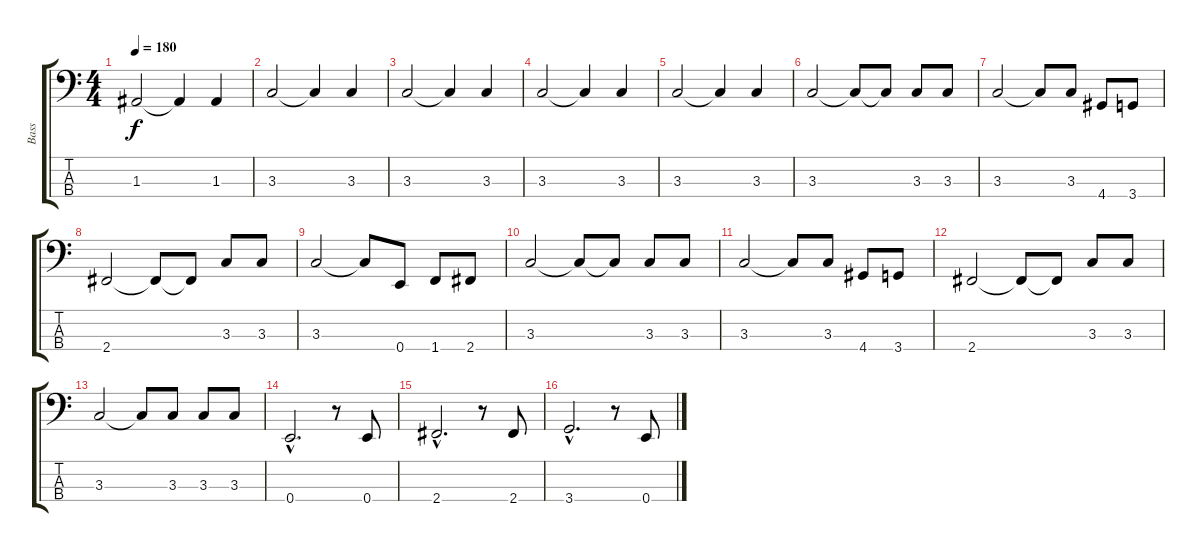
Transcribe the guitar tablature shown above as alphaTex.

\track ("Bass" "Bass") {instrument electricbasspick}
\staff {score tabs}
\tuning (G2 D2 A1 E1) {hide}
\ts (4 4)
\tempo 180
\clef f4
\ks c
1.3.2{dy f} 1.3{t}.4 1.3.4 |
3.3.2 3.3{t}.4 3.3.4 |
3.3.2 3.3{t}.4 3.3.4 |
3.3.2 3.3{t}.4 3.3.4 |
3.3.2 3.3{t}.4 3.3.4 |
3.3.2 3.3{t}.8 3.3{t}.8 3.3.8 3.3.8 |
3.3.2 3.3{t}.8 3.3.8 4.4.8 3.4.8 |
2.4.2 2.4{t}.8 2.4{t}.8 3.3.8 3.3.8 |
3.3.2 3.3{t}.8 0.4.8 1.4.8 2.4.8 |
3.3.2 3.3{t}.8 3.3{t}.8 3.3.8 3.3.8 |
3.3.2 3.3{t}.8 3.3.8 4.4.8 3.4.8 |
2.4.2 2.4{t}.8 2.4{t}.8 3.3.8 3.3.8 |
3.3.2 3.3{t}.8 3.3.8 3.3.8 3.3.8 |
0.4{hac}.2{d} r.8 0.4.8 |
2.4{hac}.2{d} r.8 2.4.8 |
3.4{hac}.2{d} r.8 0.4.8
